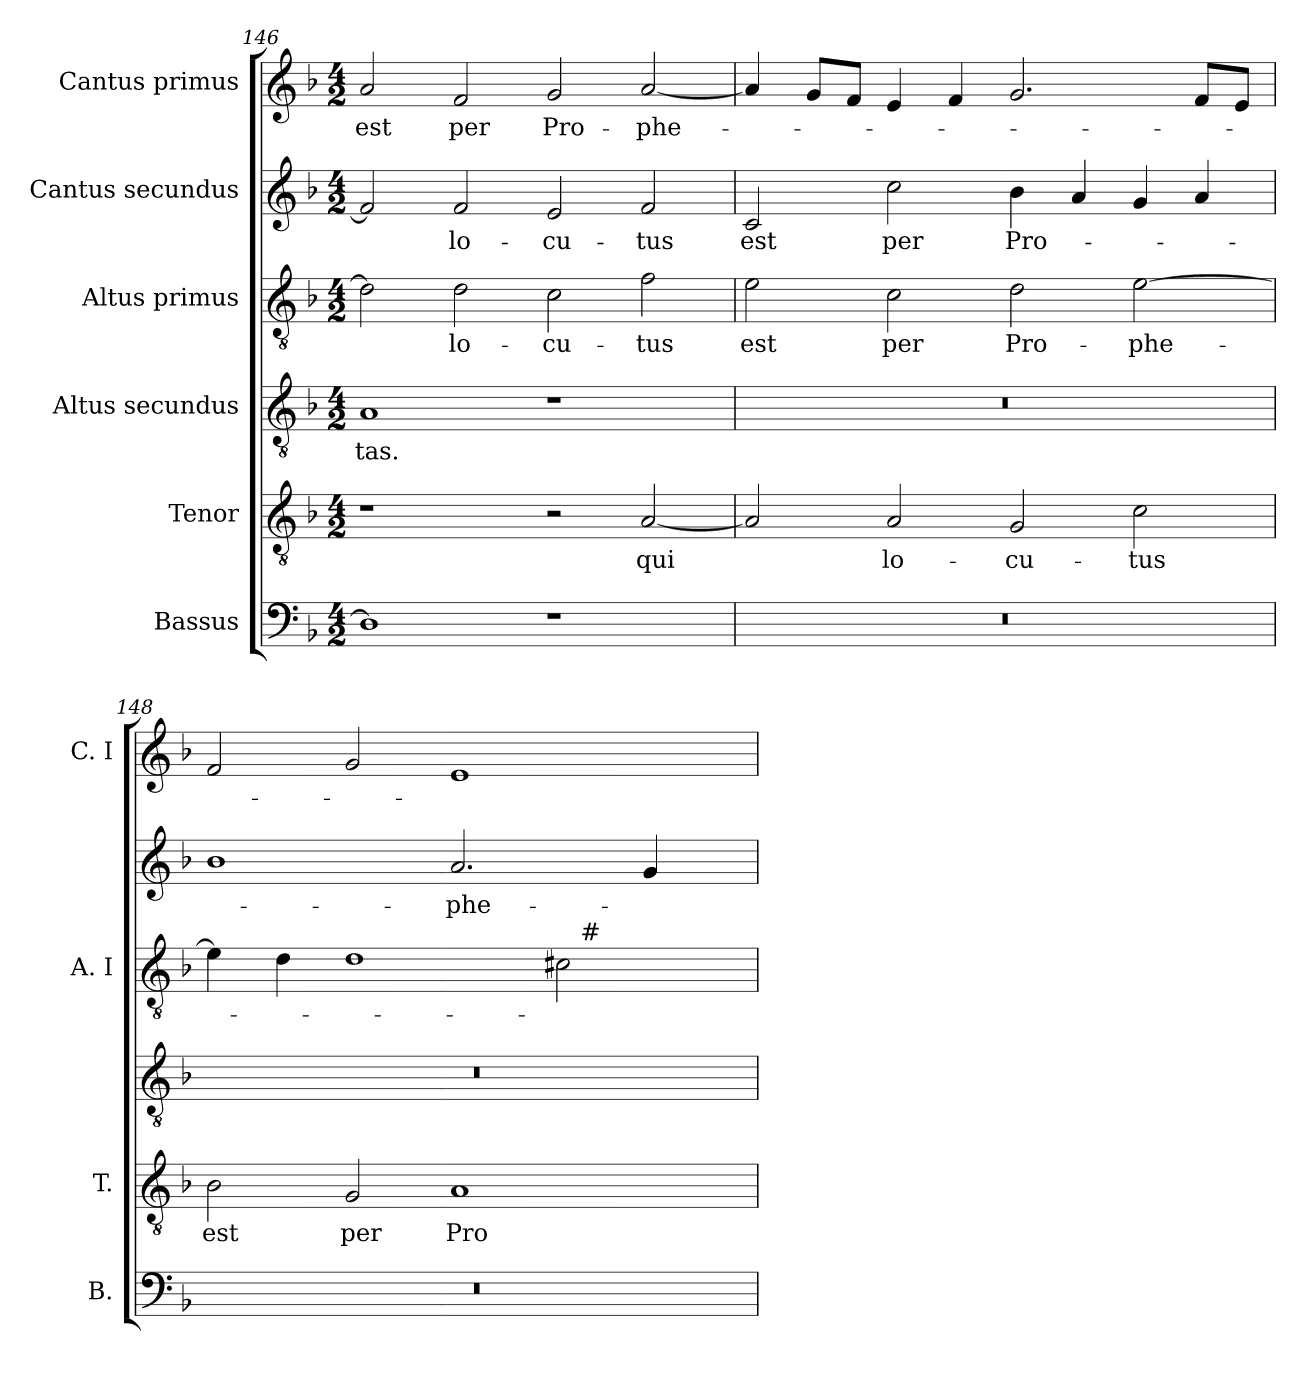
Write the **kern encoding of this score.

**kern	**kern	**text	**kern	**text	**kern	**text	**kern	**text	**kern	**text
*part6	*part5	*part5	*part4	*part4	*part3	*part3	*part2	*part2	*part1	*part1
*staff6	*staff5	*staff5	*staff4	*staff4	*staff3	*staff3	*staff2	*staff2	*staff1	*staff1
*I"Bassus	*I"Tenor	*	*I"Altus secundus	*	*I"Altus primus	*	*I"Cantus secundus	*	*I"Cantus primus	*
*I'B.	*I'T.	*	*	*	*I'A. I	*	*	*	*I'C. I	*
*clefF4	*clefGv2	*	*clefGv2	*	*clefGv2	*	*clefG2	*	*clefG2	*
*	*ITrd7c12	*	*ITrd7c12	*	*ITrd7c12	*	*	*	*	*
*k[b-]	*k[b-]	*	*k[b-]	*	*k[b-]	*	*k[b-]	*	*k[b-]	*
*d:	*d:	*	*d:	*	*d:	*	*d:	*	*d:	*
*M4/2	*M4/2	*	*M4/2	*	*M4/2	*	*M4/2	*	*M4/2	*
=146	=146	=146	=146	=146	=146	=146	=146	=146	=146	=146
!	!	!	!	!LO:LY:b:color=#000000	!	!	!	!	!	!
!	!	!	!	!	!	!	!	!	!	!LO:LY:b:color=#000000
1Di]	1r	.	1AAi	-tas.	2Di\]	.	2fi/]	.	2ai/	est
!	!	!	!	!	!	!LO:LY:b:color=#000000	!	!	!	!
!	!	!	!	!	!	!	!	!LO:LY:b:color=#000000	!	!
!	!	!	!	!	!	!	!	!	!	!LO:LY:b:color=#000000
.	.	.	.	.	2Di\	lo-	2fi/	lo-	2fi/	per
!	!	!	!	!	!	!LO:LY:b:color=#000000	!	!	!	!
!	!	!	!	!	!	!	!	!LO:LY:b:color=#000000	!	!
!	!	!	!	!	!	!	!	!	!	!LO:LY:b:color=#000000
1r	2r	.	1r	.	2Ci\	-cu-	2ei/	-cu-	2gi/	Pro-
!	!	!LO:LY:b:color=#000000	!	!	!	!	!	!	!	!
!	!	!	!	!	!	!LO:LY:b:color=#000000	!	!	!	!
!	!	!	!	!	!	!	!	!LO:LY:b:color=#000000	!	!
!	!	!	!	!	!	!	!	!	!	!LO:LY:b:color=#000000
.	[2AAi/	qui	.	.	2Fi\	-tus	2fi/	-tus	[2ai/	-phe-
=147	=147	=147	=147	=147	=147	=147	=147	=147	=147	=147
!LO:N:vis=1	!	!	!LO:N:vis=1	!	!	!	!	!	!	!
!	!	!	!	!	!	!LO:LY:b:color=#000000	!	!	!	!
!	!	!	!	!	!	!	!	!LO:LY:b:color=#000000	!	!
0r	2AAi/]	.	0r	.	2Ei\	est	2ci/	est	4ai/]	.
.	.	.	.	.	.	.	.	.	8gi/L	.
.	.	.	.	.	.	.	.	.	8fi/J	.
!	!	!LO:LY:b:color=#000000	!	!	!	!	!	!	!	!
!	!	!	!	!	!	!LO:LY:b:color=#000000	!	!	!	!
!	!	!	!	!	!	!	!	!LO:LY:b:color=#000000	!	!
.	2AAi/	lo-	.	.	2Ci\	per	2cci\	per	4ei/	.
.	.	.	.	.	.	.	.	.	4fi/	.
!	!	!LO:LY:b:color=#000000	!	!	!	!	!	!	!	!
!	!	!	!	!	!	!LO:LY:b:color=#000000	!	!	!	!
!	!	!	!	!	!	!	!	!LO:LY:b:color=#000000	!	!
.	2GGi/	-cu-	.	.	2Di\	Pro-	4b-i\	Pro-	2.gi/	.
.	.	.	.	.	.	.	4ai/	.	.	.
!	!	!LO:LY:b:color=#000000	!	!	!	!	!	!	!	!
!	!	!	!	!	!	!LO:LY:b:color=#000000	!	!	!	!
.	2Ci\	-tus	.	.	[2Ei\	-phe-	4gi/	.	.	.
.	.	.	.	.	.	.	4ai/	.	8fi/L	.
.	.	.	.	.	.	.	.	.	8ei/J	.
!!LO:PB:g=z
=148	=148	=148	=148	=148	=148	=148	=148	=148	=148	=148
!LO:N:vis=1	!	!	!	!	!	!	!	!	!	!
!	!	!LO:LY:b:color=#000000	!LO:N:vis=1	!	!	!	!	!	!	!
*	*	*	*	*	*^	*	*	*	*	*
0r	2BB-i\	est	0r	.	4Ei\]	1ryy	.	1b-i	.	2fi/	.
.	.	.	.	.	4Di\	.	.	.	.	.	.
!	!	!LO:LY:b:color=#000000	!	!	!	!	!	!	!	!	!
.	2GGi/	per	.	.	1Di	.	.	.	.	2gi/	.
!	!	!LO:LY:b:color=#000000	!	!	!	!	!	!	!	!	!
!	!	!	!	!	!	!	!	!	!LO:LY:b:color=#000000	!	!
.	1AAi	Pro-	.	.	.	2ryy	.	2.ai/	-phe-	1ei	.
.	.	.	.	.	2C#i\	32ryy	.	.	.	.	.
.	.	.	.	.	.	256ryy	.	.	.	.	.
!	!	!	!	!	!	!LO:TX:a:t=#	!	!	!	!	!
.	.	.	.	.	.	4ryy	.	.	.	.	.
.	.	.	.	.	.	.	.	4gi/	.	.	.
.	.	.	.	.	.	8ryy	.	.	.	.	.
.	.	.	.	.	.	16ryy	.	.	.	.	.
.	.	.	.	.	.	64..ryy	.	.	.	.	.
*	*	*	*	*	*v	*v	*	*	*	*	*
=	=	=	=	=	=	=	=	=	=	=
*-	*-	*-	*-	*-	*-	*-	*-	*-	*-	*-
